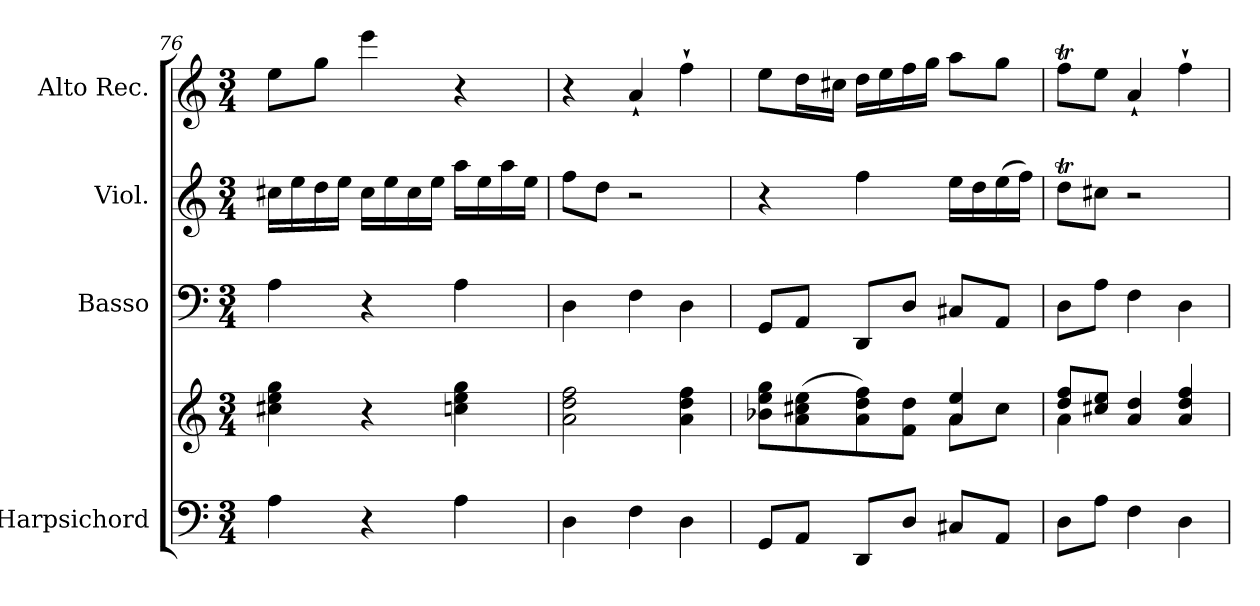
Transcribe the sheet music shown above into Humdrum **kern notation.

**kern	**kern	**kern	**kern	**kern
*part4	*part4	*part3	*part2	*part1
*staff5	*staff4	*staff3	*staff2	*staff1
*I"Harpsichord	*	*I"Basso	*I"Viol.	*I"Alto Rec.
*I'Hch.	*	*I'Bass.	*	*I'A.
*clefF4	*clefG2	*clefF4	*clefG2	*clefG2
*k[]	*k[]	*k[]	*k[]	*k[]
*M3/4	*M3/4	*M3/4	*M3/4	*M3/4
=76	=76	=76	=76	=76
4A\	4cc#X\ 4ee\ 4gg\	4A\	16cc#X\LL	8ee\L
.	.	.	16ee\	.
.	.	.	16dd\	8gg\J
.	.	.	16ee\JJ	.
4r	4r	4r	16cc#\LL	4eee\
.	.	.	16ee\	.
.	.	.	16cc#\	.
.	.	.	16ee\JJ	.
4A\	4ccn\ 4ee\ 4gg\	4A\	16aa\LL	4r
.	.	.	16ee\	.
.	.	.	16aa\	.
.	.	.	16ee\JJ	.
=77	=77	=77	=77	=77
4D\	2a\ 2dd\ 2ff\	4D\	8ff\L	4r
.	.	.	8dd\J	.
4F\	.	4F\	2r	4a`/
4D\	4a\ 4dd\ 4ff\	4D\	.	4ff`\
=78	=78	=78	=78	=78
*	*^	*	*	*
8GG/L	8b-X\ 8ee\ 8gg\L	2ryy	8GG/L	4r	8ee\L
8AA/J	(8a\ 8cc#X\ 8ee\	.	8AA/J	.	16dd\L
.	.	.	.	.	16cc#X\JJ
8DD/L	8a\ 8dd\ 8ff\)	.	8DD/L	4ff\	16dd\LL
.	.	.	.	.	16ee\
8D/J	8f\ 8dd\J	.	8D/J	.	16ff\
.	.	.	.	.	16gg\JJ
8C#X/L	4a/ 4ee/	8a\L	8C#X/L	16ee\LL	8aa\L
.	.	.	.	16dd\	.
8AA/J	.	8cc#\J	8AA/J	(>16ee\	8gg\J
.	.	.	.	16ff\JJ)	.
=79	=79	=79	=79	=79	=79
8D\L	8dd/ 8ff/L	4a\	8D\L	8ddT\L	8ffT\L
8A\J	8cc#X/ 8ee/J	.	8A\J	8cc#X\J	8ee\J
4F\	4a/ 4dd/	2ryy	4F\	2r	4a`/
4D\	4a/ 4dd/ 4ff/	.	4D\	.	4ff`\
*	*v	*v	*	*	*
=	=	=	=	=
*-	*-	*-	*-	*-
